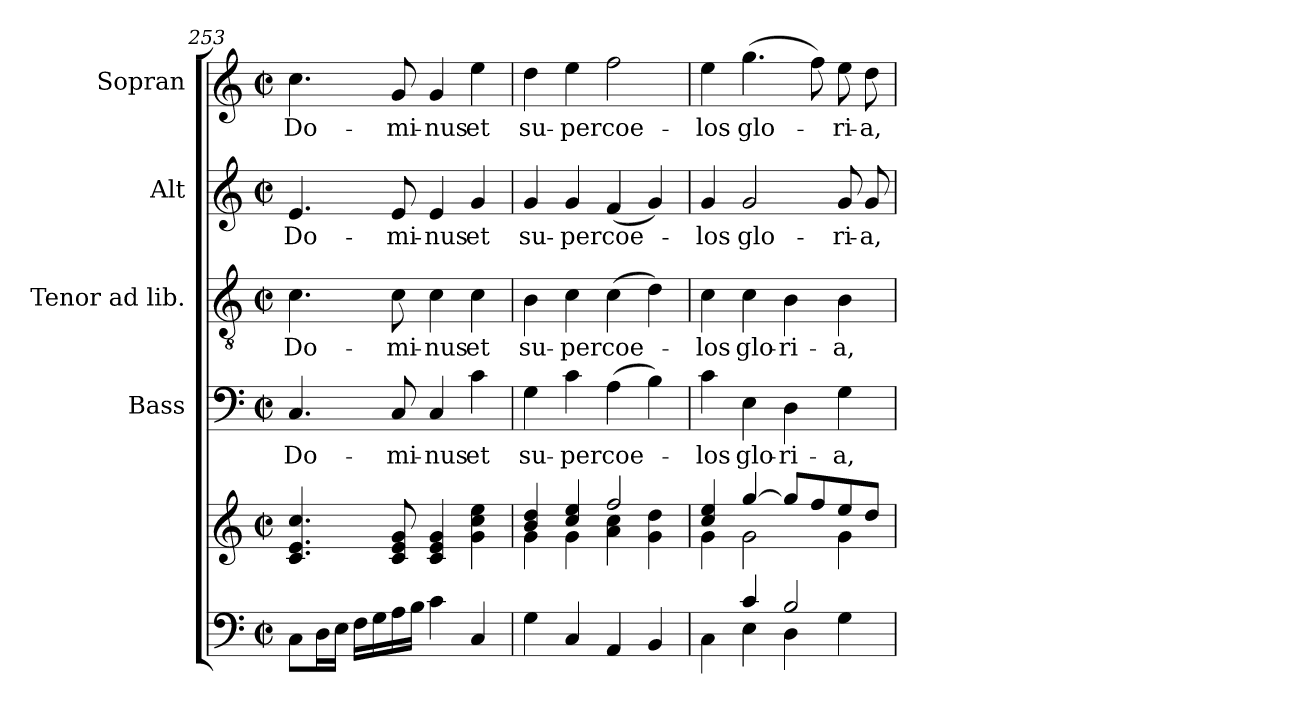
**kern	**kern	**kern	**text	**kern	**text	**kern	**text	**kern	**text
*part5	*part5	*part4	*part4	*part3	*part3	*part2	*part2	*part1	*part1
*staff6	*staff5	*staff4	*staff4	*staff3	*staff3	*staff2	*staff2	*staff1	*staff1
*	*	*I"Bass	*	*I"Tenor ad lib.	*	*I"Alt	*	*I"Sopran	*
*	*	*I'B.	*	*I'T.	*	*I'A.	*	*I'S.	*
*clefF4	*clefG2	*clefF4	*	*clefGv2	*	*clefG2	*	*clefG2	*
*k[]	*k[]	*k[]	*	*k[]	*	*k[]	*	*k[]	*
*C:	*C:	*C:	*	*C:	*	*C:	*	*C:	*
*M2/2	*M2/2	*M2/2	*	*M2/2	*	*M2/2	*	*M2/2	*
*met(c|)	*met(c|)	*met(c|)	*	*met(c|)	*	*met(c|)	*	*met(c|)	*
=253	=253	=253	=253	=253	=253	=253	=253	=253	=253
!	!	!	!LO:LY:b	!	!LO:LY:b	!	!LO:LY:b	!	!LO:LY:b
8C\L	4.c/ 4.e/ 4.cc/	4.C/	Do-	4.c\	Do-	4.e/	Do-	4.cc\	Do-
16D\L	.	.	.	.	.	.	.	.	.
16E\JJ	.	.	.	.	.	.	.	.	.
16F\LL	.	.	.	.	.	.	.	.	.
16G\	.	.	.	.	.	.	.	.	.
!	!	!	!LO:LY:b	!	!LO:LY:b	!	!LO:LY:b	!	!LO:LY:b
16A\	8c/ 8e/ 8g/	8C/	-mi-	8c\	-mi-	8e/	-mi-	8g/	-mi-
16B\JJ	.	.	.	.	.	.	.	.	.
!	!	!	!LO:LY:b	!	!LO:LY:b	!	!LO:LY:b	!	!LO:LY:b
4c\	4c/ 4e/ 4g/	4C/	-nus	4c\	-nus	4e/	-nus	4g/	-nus
!	!	!	!LO:LY:b	!	!LO:LY:b	!	!LO:LY:b	!	!LO:LY:b
4C/	4g\ 4cc\ 4ee\	4c\	et	4c\	et	4g/	et	4ee\	et
!!LO:PB:g=z
=254	=254	=254	=254	=254	=254	=254	=254	=254	=254
*	*^	*	*	*	*	*	*	*	*
!	!	!	!	!LO:LY:b	!	!LO:LY:b	!	!LO:LY:b	!	!LO:LY:b
4G\	4b/ 4dd/	4g\	4G\	su-	4B\	su-	4g/	su-	4dd\	su-
!	!	!	!	!LO:LY:b	!	!LO:LY:b	!	!LO:LY:b	!	!LO:LY:b
4C/	4cc/ 4ee/	4g\	4c\	-per	4c\	-per	4g/	-per	4ee\	-per
!	!	!	!	!LO:LY:b	!	!LO:LY:b	!	!LO:LY:b	!	!LO:LY:b
4AA/	2ff/	4a\ 4cc\	(>4A\	coe-	(>4c\	coe-	(<4f/	coe-	2ff\	coe-
4BB/	.	4g\ 4dd\	4B\)	.	4d\)	.	4g/)	.	.	.
=255	=255	=255	=255	=255	=255	=255	=255	=255	=255	=255
*^	*	*	*	*	*	*	*	*	*	*
!	!	!	!	!	!LO:LY:b	!	!LO:LY:b	!	!LO:LY:b	!	!LO:LY:b
4ryy	4C\	4cc/ 4ee/	4g\	4c\	-los	4c\	-los	4g/	-los	4ee\	-los
!	!	!	!	!	!LO:LY:b	!	!LO:LY:b	!	!LO:LY:b	!	!LO:LY:b
4c/	4E\	[>4gg/	2g\	4E\	glo-	4c\	glo-	2g/	glo-	(>4.gg\	glo-
!	!	!	!	!	!LO:LY:b	!	!LO:LY:b	!	!	!	!
2B/	4D\	8gg/L]	.	4D\	-ri-	4B\	-ri-	.	.	.	.
.	.	8ff/	.	.	.	.	.	.	.	8ff\)	.
!	!	!	!	!	!LO:LY:b	!	!LO:LY:b	!	!LO:LY:b	!	!LO:LY:b
.	4G\	8ee/	4g\	4G\	-a,	4B\	-a,	8g/	-ri-	8ee\	-ri-
!	!	!	!	!	!	!	!	!	!LO:LY:b	!	!LO:LY:b
.	.	8dd/J	.	.	.	.	.	8g/	-a,	8dd\	-a,
*v	*v	*	*	*	*	*	*	*	*	*	*
*	*v	*v	*	*	*	*	*	*	*	*
=	=	=	=	=	=	=	=	=	=
*-	*-	*-	*-	*-	*-	*-	*-	*-	*-
